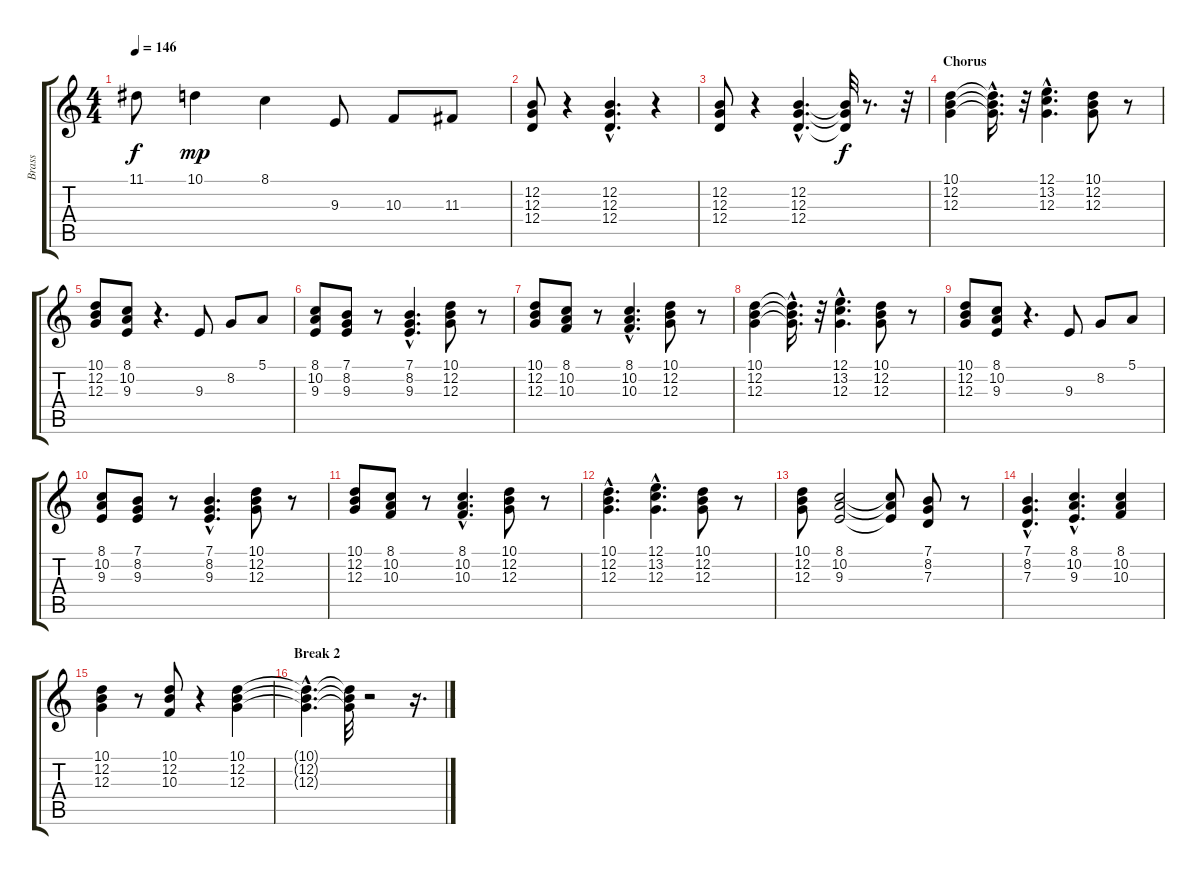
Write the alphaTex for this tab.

\track ("Brass" "Brass") {instrument synthstrings2}
\staff {score tabs}
\tuning (E4 B3 G3 D3 A2 E2) {hide}
\ts (4 4)
\tempo 146
\clef g2
\ks c
11.1{t}.8{dy f} 10.1.4{dy mp} 8.1.4 9.3.8 10.3.8 11.3.8 |
(12.2 12.3 12.4).8 r.4 (12.2{hac} 12.3{hac} 12.4{hac}).4{d} r.4 |
(12.2 12.3 12.4).8 r.4 (12.2{hac} 12.3{hac} 12.4{hac}).4{d} (12.2{t} 12.3{t} 12.4{t}).32{dy f} r.8{d} r.32 |
\section ("" "Chorus")
(10.1 12.2 12.3).4 (10.1{hac t} 12.2{hac t} 12.3{hac t}).16{d} r.32 (12.1{hac} 13.2{hac} 12.3{hac}).4{d} (10.1 12.2 12.3).8 r.8 |
(10.1 12.2 12.3).8 (8.1 10.2 9.3).8 r.4{d} 9.3.8 8.2.8 5.1.8 |
(8.1 10.2 9.3).8 (7.1 8.2 9.3).8 r.8 (7.1{hac} 8.2{hac} 9.3{hac}).4{d} (10.1 12.2 12.3).8 r.8 |
(10.1 12.2 12.3).8 (8.1 10.2 10.3).8 r.8 (8.1{hac} 10.2{hac} 10.3{hac}).4{d} (10.1 12.2 12.3).8 r.8 |
(10.1 12.2 12.3).4 (10.1{hac t} 12.2{hac t} 12.3{hac t}).16{d} r.32 (12.1{hac} 13.2{hac} 12.3{hac}).4{d} (10.1 12.2 12.3).8 r.8 |
(10.1 12.2 12.3).8 (8.1 10.2 9.3).8 r.4{d} 9.3.8 8.2.8 5.1.8 |
(8.1 10.2 9.3).8 (7.1 8.2 9.3).8 r.8 (7.1{hac} 8.2{hac} 9.3{hac}).4{d} (10.1 12.2 12.3).8 r.8 |
(10.1 12.2 12.3).8 (8.1 10.2 10.3).8 r.8 (8.1{hac} 10.2{hac} 10.3{hac}).4{d} (10.1 12.2 12.3).8 r.8 |
(10.1{hac} 12.2{hac} 12.3{hac}).4{d} (12.1{hac} 13.2{hac} 12.3{hac}).4{d} (10.1 12.2 12.3).8 r.8 |
(10.1 12.2 12.3).8 (8.1 10.2 9.3).2 (8.1{t} 10.2{t} 9.3{t}).8 (7.1 8.2 7.3).8 r.8 |
(7.1{hac} 8.2{hac} 7.3{hac}).4{d} (8.1{hac} 10.2{hac} 9.3{hac}).4{d} (8.1 10.2 10.3).4 |
(10.1 12.2 12.3).4 r.8 (10.1 12.2 10.3).8 r.4 (10.1 12.2 12.3).4 |
\section ("" "Break 2")
(10.1{hac t} 12.2{hac t} 12.3{hac t}).4{d} (10.1{t} 12.2{t} 12.3{t}).32 r.2 r.16{d}
